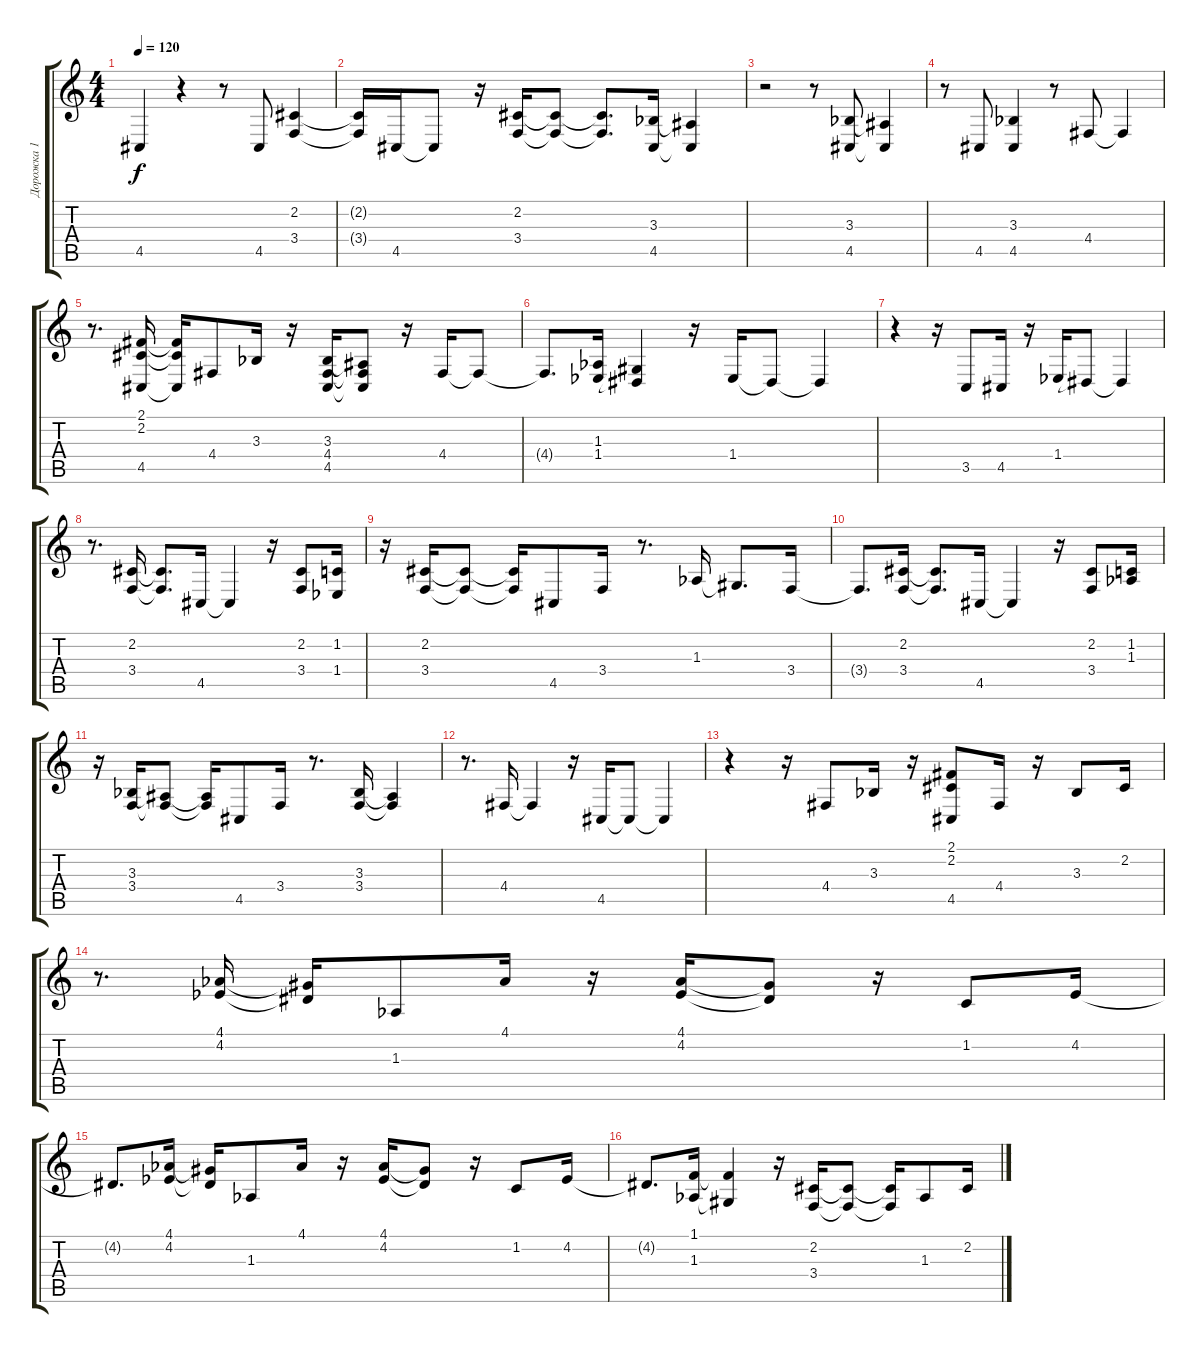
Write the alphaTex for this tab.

\track ("Дорожка 1" "Дорожка 1") {instrument acousticgrandpiano}
\staff {score tabs}
\tuning (E4 B3 G3 D3 A2 E2) {hide}
\ts (4 4)
\tempo 120
\clef g2
\ks c
4.5{t}.4{dy f} r.4 r.8 4.5.8 (2.2 3.4).4 |
(2.2{t} 3.4{t}).16 4.5.16 4.5{t}.8 r.16 (2.2 3.4).16 (2.2{t} 3.4{t}).8 (2.2{t} 3.4{t}).8{d} (3.3{acc b} 4.5).16 (3.3{t} 4.5{t}).4 |
r.2 r.8 (3.3{acc b} 4.5).8 (3.3{t} 4.5{t}).4 |
r.8 4.5.8 (3.3{acc b} 4.5).4 r.8 4.4.8 4.4{t}.4 |
r.8{d} (2.1 2.2 4.5).16 (2.1{t} 2.2{t} 4.5{t}).16 4.4.8 3.3{acc b}.16 r.16 (3.3{acc b} 4.4 4.5).16 (3.3{t} 4.4{t} 4.5{t}).8 r.16 4.4.16 4.4{t}.8 |
4.4{t}.8{d} (1.3{acc b} 1.4{acc b}).16 (1.3{t} 1.4{t}).4 r.16 1.4{acc b}.16 1.4{t}.8 1.4{t}.4 |
r.4 r.16 3.5.8 4.5.16 r.16 1.4{acc b}.16 1.4{t}.8 1.4{t}.4 |
r.8{d} (2.2 3.4).16 (2.2{t} 3.4{t}).8{d} 4.5.16 4.5{t}.4 r.16 (2.2 3.4).8 (1.2 1.4{acc b}).16 |
r.16 (2.2 3.4).16 (2.2{t} 3.4{t}).8 (2.2{t} 3.4{t}).16 4.5.8 3.4.16 r.8{d} 1.3{acc b}.16 1.3{t}.8{d} 3.4.16 |
3.4{t}.8{d} (2.2 3.4).16 (2.2{t} 3.4{t}).8{d} 4.5.16 4.5{t}.4 r.16 (2.2 3.4).8 (1.2 1.3{acc b}).16 |
r.16 (3.3{acc b} 3.4).16 (3.3{t} 3.4{t}).8 (3.3{t} 3.4{t}).16 4.5.8 3.4.16 r.8{d} (3.3{acc b} 3.4).16 (3.3{t} 3.4{t}).4 |
r.8{d} 4.4.16 4.4{t}.4 r.16 4.5.16 4.5{t}.8 4.5{t}.4 |
r.4 r.16 4.4.8 3.3{acc b}.16 r.16 (2.1 2.2 4.5).8 4.4.16 r.16 3.3{acc b}.8 2.2.16 |
r.8{d} (4.1{acc b} 4.2{acc b}).16 (4.1{t} 4.2{t}).16 1.3{acc b}.8 4.1{acc b}.16 r.16 (4.1{acc b} 4.2{acc b}).16 (4.1{t} 4.2{t}).8 r.16 1.2.8 4.2{acc b}.16 |
4.2{t}.8{d} (4.1{acc b} 4.2{acc b}).16 (4.1{t} 4.2{t}).16 1.3{acc b}.8 4.1{acc b}.16 r.16 (4.1{acc b} 4.2{acc b}).16 (4.1{t} 4.2{t}).8 r.16 1.2.8 4.2{acc b}.16 |
4.2{t}.8{d} (1.1 1.3{acc b}).16 (1.1{t} 1.3{t}).4 r.16 (2.2 3.4).16 (2.2{t} 3.4{t}).8 (2.2{t} 3.4{t}).16 1.3{acc b}.8 2.2.16
